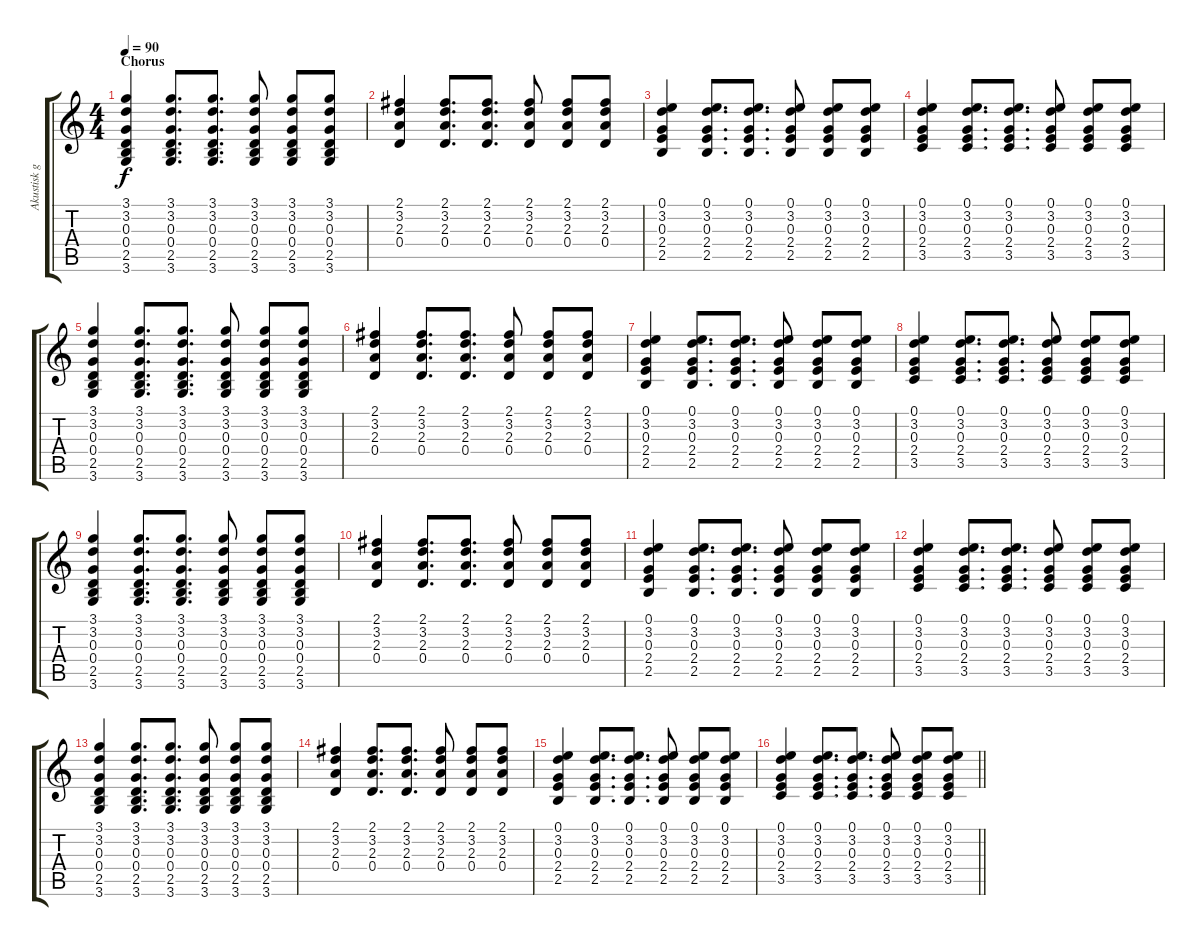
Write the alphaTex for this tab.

\track ("Akustisk gitar" "Akustisk g") {instrument acousticguitarsteel}
\staff {score tabs}
\tuning (E4 B3 G3 D3 A2 E2) {hide}
\ts (4 4)
\section ("" "Chorus")
\tempo 90
\clef g2
\ks c
(3.1 3.2 0.3 0.4 2.5 3.6).4{dy f} (3.1 3.2 0.3 0.4 2.5 3.6).8{d} (3.1 3.2 0.3 0.4 2.5 3.6).8{d} (3.1 3.2 0.3 0.4 2.5 3.6).8 (3.1 3.2 0.3 0.4 2.5 3.6).8 (3.1 3.2 0.3 0.4 2.5 3.6).8 |
(2.1 3.2 2.3 0.4).4 (2.1 3.2 2.3 0.4).8{d} (2.1 3.2 2.3 0.4).8{d} (2.1 3.2 2.3 0.4).8 (2.1 3.2 2.3 0.4).8 (2.1 3.2 2.3 0.4).8 |
(0.1 3.2 0.3 2.4 2.5).4 (0.1 3.2 0.3 2.4 2.5).8{d} (0.1 3.2 0.3 2.4 2.5).8{d} (0.1 3.2 0.3 2.4 2.5).8 (0.1 3.2 0.3 2.4 2.5).8 (0.1 3.2 0.3 2.4 2.5).8 |
(0.1 3.2 0.3 2.4 3.5).4 (0.1 3.2 0.3 2.4 3.5).8{d} (0.1 3.2 0.3 2.4 3.5).8{d} (0.1 3.2 0.3 2.4 3.5).8 (0.1 3.2 0.3 2.4 3.5).8 (0.1 3.2 0.3 2.4 3.5).8 |
(3.1 3.2 0.3 0.4 2.5 3.6).4 (3.1 3.2 0.3 0.4 2.5 3.6).8{d} (3.1 3.2 0.3 0.4 2.5 3.6).8{d} (3.1 3.2 0.3 0.4 2.5 3.6).8 (3.1 3.2 0.3 0.4 2.5 3.6).8 (3.1 3.2 0.3 0.4 2.5 3.6).8 |
(2.1 3.2 2.3 0.4).4 (2.1 3.2 2.3 0.4).8{d} (2.1 3.2 2.3 0.4).8{d} (2.1 3.2 2.3 0.4).8 (2.1 3.2 2.3 0.4).8 (2.1 3.2 2.3 0.4).8 |
(0.1 3.2 0.3 2.4 2.5).4 (0.1 3.2 0.3 2.4 2.5).8{d} (0.1 3.2 0.3 2.4 2.5).8{d} (0.1 3.2 0.3 2.4 2.5).8 (0.1 3.2 0.3 2.4 2.5).8 (0.1 3.2 0.3 2.4 2.5).8 |
(0.1 3.2 0.3 2.4 3.5).4 (0.1 3.2 0.3 2.4 3.5).8{d} (0.1 3.2 0.3 2.4 3.5).8{d} (0.1 3.2 0.3 2.4 3.5).8 (0.1 3.2 0.3 2.4 3.5).8 (0.1 3.2 0.3 2.4 3.5).8 |
(3.1 3.2 0.3 0.4 2.5 3.6).4 (3.1 3.2 0.3 0.4 2.5 3.6).8{d} (3.1 3.2 0.3 0.4 2.5 3.6).8{d} (3.1 3.2 0.3 0.4 2.5 3.6).8 (3.1 3.2 0.3 0.4 2.5 3.6).8 (3.1 3.2 0.3 0.4 2.5 3.6).8 |
(2.1 3.2 2.3 0.4).4 (2.1 3.2 2.3 0.4).8{d} (2.1 3.2 2.3 0.4).8{d} (2.1 3.2 2.3 0.4).8 (2.1 3.2 2.3 0.4).8 (2.1 3.2 2.3 0.4).8 |
(0.1 3.2 0.3 2.4 2.5).4 (0.1 3.2 0.3 2.4 2.5).8{d} (0.1 3.2 0.3 2.4 2.5).8{d} (0.1 3.2 0.3 2.4 2.5).8 (0.1 3.2 0.3 2.4 2.5).8 (0.1 3.2 0.3 2.4 2.5).8 |
(0.1 3.2 0.3 2.4 3.5).4 (0.1 3.2 0.3 2.4 3.5).8{d} (0.1 3.2 0.3 2.4 3.5).8{d} (0.1 3.2 0.3 2.4 3.5).8 (0.1 3.2 0.3 2.4 3.5).8 (0.1 3.2 0.3 2.4 3.5).8 |
(3.1 3.2 0.3 0.4 2.5 3.6).4 (3.1 3.2 0.3 0.4 2.5 3.6).8{d} (3.1 3.2 0.3 0.4 2.5 3.6).8{d} (3.1 3.2 0.3 0.4 2.5 3.6).8 (3.1 3.2 0.3 0.4 2.5 3.6).8 (3.1 3.2 0.3 0.4 2.5 3.6).8 |
(2.1 3.2 2.3 0.4).4 (2.1 3.2 2.3 0.4).8{d} (2.1 3.2 2.3 0.4).8{d} (2.1 3.2 2.3 0.4).8 (2.1 3.2 2.3 0.4).8 (2.1 3.2 2.3 0.4).8 |
(0.1 3.2 0.3 2.4 2.5).4 (0.1 3.2 0.3 2.4 2.5).8{d} (0.1 3.2 0.3 2.4 2.5).8{d} (0.1 3.2 0.3 2.4 2.5).8 (0.1 3.2 0.3 2.4 2.5).8 (0.1 3.2 0.3 2.4 2.5).8 |
\barLineRight lightlight
(0.1 3.2 0.3 2.4 3.5).4 (0.1 3.2 0.3 2.4 3.5).8{d} (0.1 3.2 0.3 2.4 3.5).8{d} (0.1 3.2 0.3 2.4 3.5).8 (0.1 3.2 0.3 2.4 3.5).8 (0.1 3.2 0.3 2.4 3.5).8
